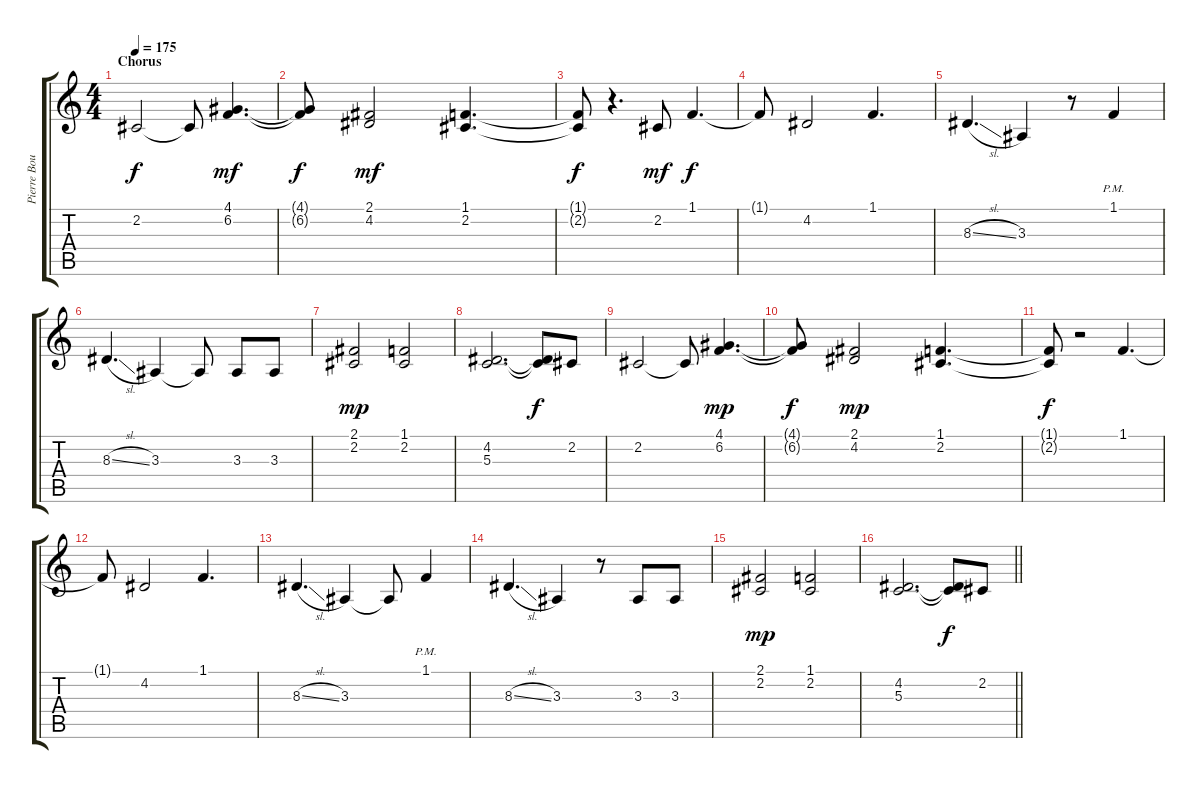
\track ("Pierre Bouvier" "Pierre Bou") {instrument viola}
\staff {score tabs}
\tuning (E4 B3 G3 D3 A2 E2) {hide}
\ts (4 4)
\section ("" "Chorus")
\tempo 175
\clef g2
\ks c
2.2.2{dy f} 2.2{t}.8 (4.1 6.2).4{d dy mf} |
(4.1{t} 6.2{t}).8{dy f} (2.1 4.2).2{dy mf} (1.1 2.2).4{d} |
(1.1{t} 2.2{t}).8{dy f} r.4{d} 2.2.8{dy mf} 1.1.4{d dy f} |
1.1{t}.8 4.2.2 1.1.4{d} |
8.3{sl}.4{d} 3.3.4 r.8 1.1{pm}.4 |
8.3{sl}.4{d} 3.3.4 3.3{t}.8 3.3.8 3.3.8 |
(2.1 2.2).2{dy mp} (1.1 2.2).2 |
(4.2 5.3).2{d} (4.2{t} 5.3{t}).8{dy f} 2.2.8 |
2.2.2 2.2{t}.8 (4.1 6.2).4{d dy mp} |
(4.1{t} 6.2{t}).8{dy f} (2.1 4.2).2{dy mp} (1.1 2.2).4{d} |
(1.1{t} 2.2{t}).8{dy f} r.2 1.1.4{d} |
1.1{t}.8 4.2.2 1.1.4{d} |
8.3{sl}.4{d} 3.3.4 3.3{t}.8 1.1{pm}.4 |
8.3{sl}.4{d} 3.3.4 r.8 3.3.8 3.3.8 |
(2.1 2.2).2{dy mp} (1.1 2.2).2 |
\barLineRight lightlight
(4.2 5.3).2{d} (4.2{t} 5.3{t}).8{dy f} 2.2.8
